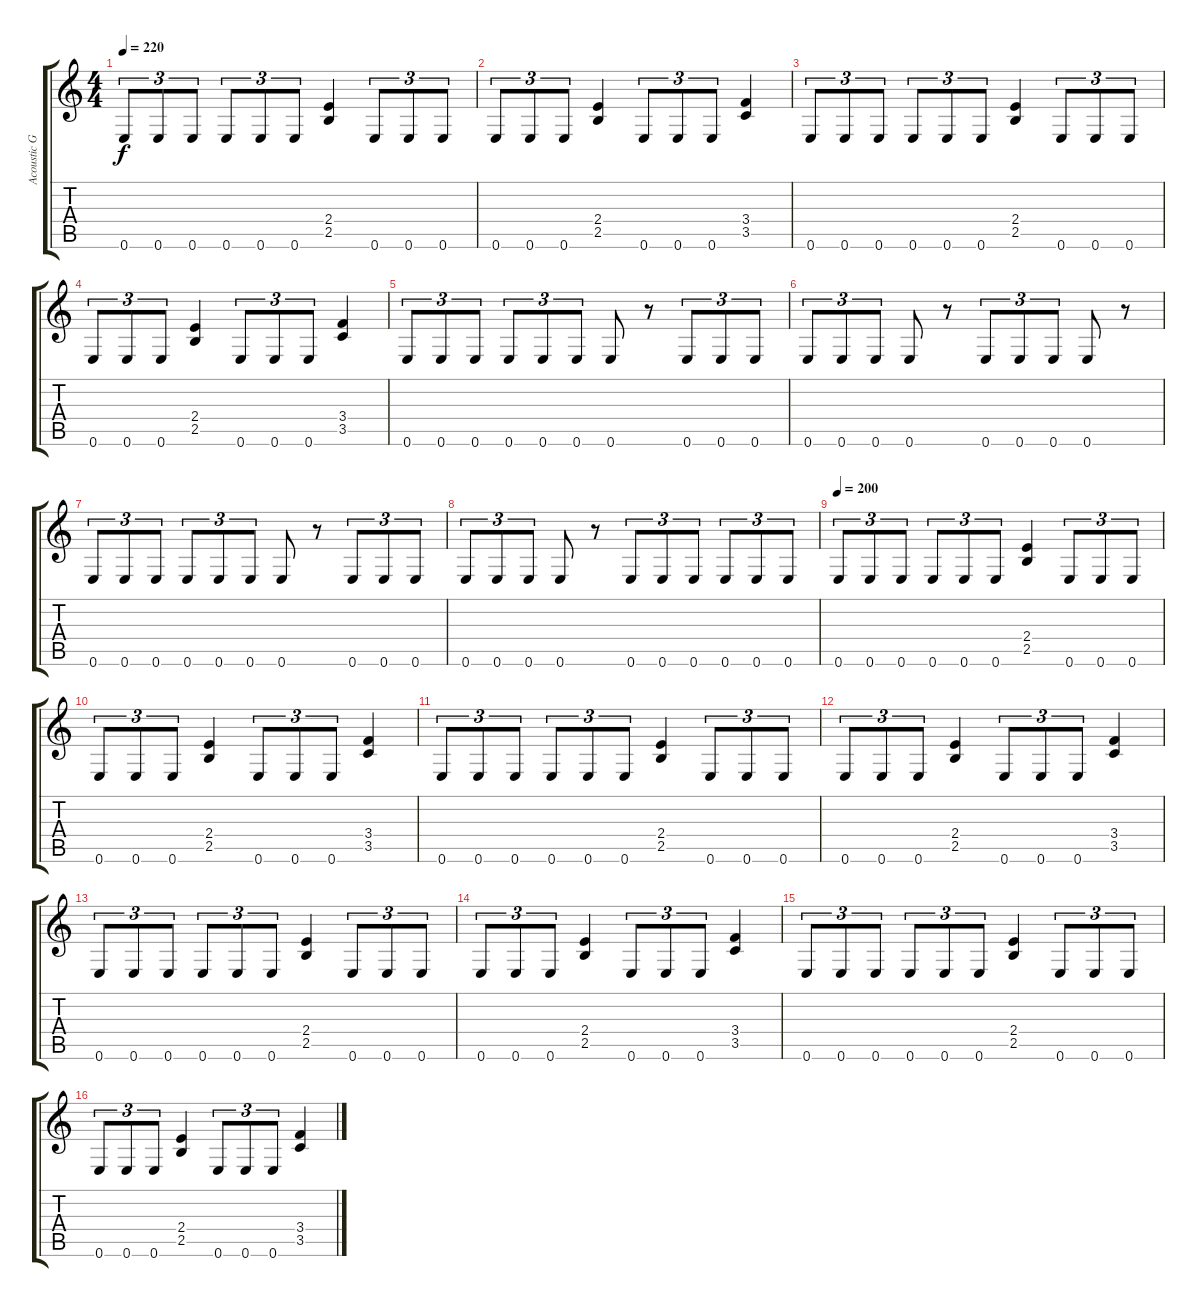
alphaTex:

\track ("Acoustic Guitar (Guitar 1)" "Acoustic G") {instrument electricguitarclean}
\staff {score tabs}
\tuning (E4 B3 G3 D3 A2 E2) {hide}
\ts (4 4)
\tempo 220
\clef g2
\ks c
0.6.8{tu (3 2) dy f} 0.6.8{tu (3 2)} 0.6.8{tu (3 2)} 0.6.8{tu (3 2)} 0.6.8{tu (3 2)} 0.6.8{tu (3 2)} (2.4 2.5).4 0.6.8{tu (3 2)} 0.6.8{tu (3 2)} 0.6.8{tu (3 2)} |
0.6.8{tu (3 2)} 0.6.8{tu (3 2)} 0.6.8{tu (3 2)} (2.4 2.5).4 0.6.8{tu (3 2)} 0.6.8{tu (3 2)} 0.6.8{tu (3 2)} (3.4 3.5).4 |
0.6.8{tu (3 2)} 0.6.8{tu (3 2)} 0.6.8{tu (3 2)} 0.6.8{tu (3 2)} 0.6.8{tu (3 2)} 0.6.8{tu (3 2)} (2.4 2.5).4 0.6.8{tu (3 2)} 0.6.8{tu (3 2)} 0.6.8{tu (3 2)} |
0.6.8{tu (3 2)} 0.6.8{tu (3 2)} 0.6.8{tu (3 2)} (2.4 2.5).4 0.6.8{tu (3 2)} 0.6.8{tu (3 2)} 0.6.8{tu (3 2)} (3.4 3.5).4 |
0.6.8{tu (3 2)} 0.6.8{tu (3 2)} 0.6.8{tu (3 2)} 0.6.8{tu (3 2)} 0.6.8{tu (3 2)} 0.6.8{tu (3 2)} 0.6.8 r.8 0.6.8{tu (3 2)} 0.6.8{tu (3 2)} 0.6.8{tu (3 2)} |
0.6.8{tu (3 2)} 0.6.8{tu (3 2)} 0.6.8{tu (3 2)} 0.6.8 r.8 0.6.8{tu (3 2)} 0.6.8{tu (3 2)} 0.6.8{tu (3 2)} 0.6.8 r.8 |
0.6.8{tu (3 2)} 0.6.8{tu (3 2)} 0.6.8{tu (3 2)} 0.6.8{tu (3 2)} 0.6.8{tu (3 2)} 0.6.8{tu (3 2)} 0.6.8 r.8 0.6.8{tu (3 2)} 0.6.8{tu (3 2)} 0.6.8{tu (3 2)} |
0.6.8{tu (3 2)} 0.6.8{tu (3 2)} 0.6.8{tu (3 2)} 0.6.8 r.8 0.6.8{tu (3 2)} 0.6.8{tu (3 2)} 0.6.8{tu (3 2)} 0.6.8{tu (3 2)} 0.6.8{tu (3 2)} 0.6.8{tu (3 2)} |
\tempo 200
0.6.8{tu (3 2)} 0.6.8{tu (3 2)} 0.6.8{tu (3 2)} 0.6.8{tu (3 2)} 0.6.8{tu (3 2)} 0.6.8{tu (3 2)} (2.4 2.5).4 0.6.8{tu (3 2)} 0.6.8{tu (3 2)} 0.6.8{tu (3 2)} |
0.6.8{tu (3 2)} 0.6.8{tu (3 2)} 0.6.8{tu (3 2)} (2.4 2.5).4 0.6.8{tu (3 2)} 0.6.8{tu (3 2)} 0.6.8{tu (3 2)} (3.4 3.5).4 |
0.6.8{tu (3 2)} 0.6.8{tu (3 2)} 0.6.8{tu (3 2)} 0.6.8{tu (3 2)} 0.6.8{tu (3 2)} 0.6.8{tu (3 2)} (2.4 2.5).4 0.6.8{tu (3 2)} 0.6.8{tu (3 2)} 0.6.8{tu (3 2)} |
0.6.8{tu (3 2)} 0.6.8{tu (3 2)} 0.6.8{tu (3 2)} (2.4 2.5).4 0.6.8{tu (3 2)} 0.6.8{tu (3 2)} 0.6.8{tu (3 2)} (3.4 3.5).4 |
0.6.8{tu (3 2)} 0.6.8{tu (3 2)} 0.6.8{tu (3 2)} 0.6.8{tu (3 2)} 0.6.8{tu (3 2)} 0.6.8{tu (3 2)} (2.4 2.5).4 0.6.8{tu (3 2)} 0.6.8{tu (3 2)} 0.6.8{tu (3 2)} |
0.6.8{tu (3 2)} 0.6.8{tu (3 2)} 0.6.8{tu (3 2)} (2.4 2.5).4 0.6.8{tu (3 2)} 0.6.8{tu (3 2)} 0.6.8{tu (3 2)} (3.4 3.5).4 |
0.6.8{tu (3 2)} 0.6.8{tu (3 2)} 0.6.8{tu (3 2)} 0.6.8{tu (3 2)} 0.6.8{tu (3 2)} 0.6.8{tu (3 2)} (2.4 2.5).4 0.6.8{tu (3 2)} 0.6.8{tu (3 2)} 0.6.8{tu (3 2)} |
0.6.8{tu (3 2)} 0.6.8{tu (3 2)} 0.6.8{tu (3 2)} (2.4 2.5).4 0.6.8{tu (3 2)} 0.6.8{tu (3 2)} 0.6.8{tu (3 2)} (3.4 3.5).4
